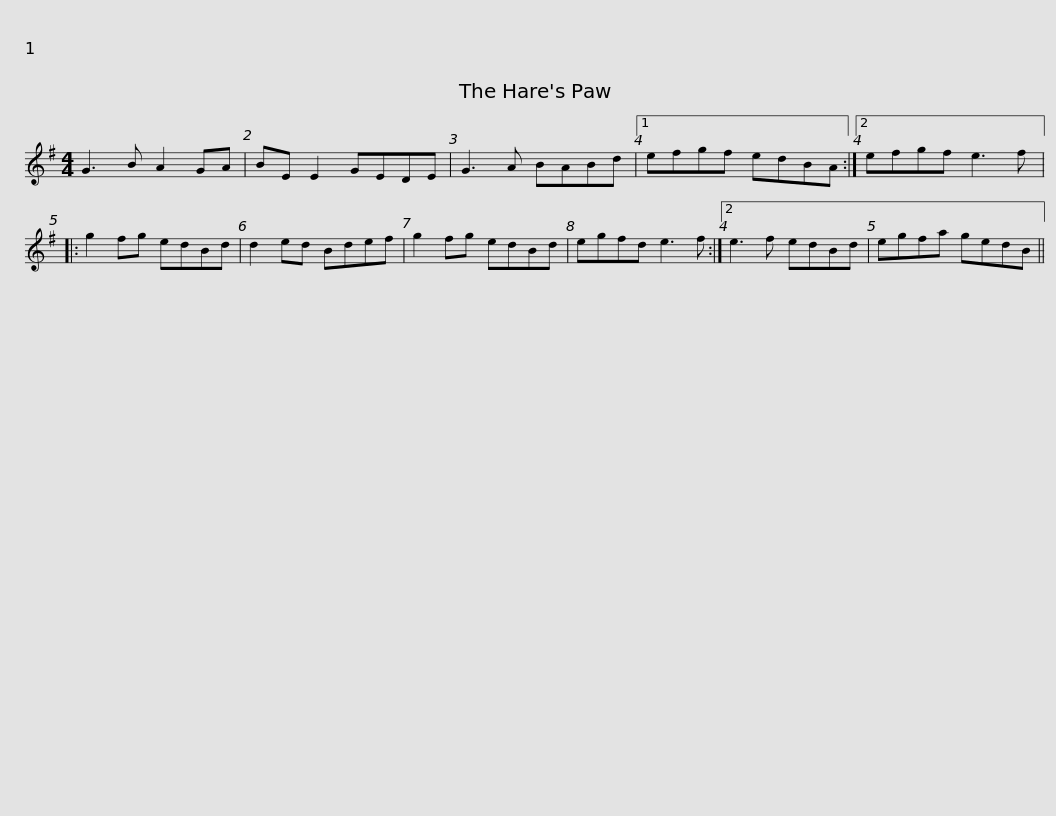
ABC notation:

X:1
L:1/8
M:4/4
I:linebreak $
K:G
V:1 treble
V:1
 G3 B A2 GA | BE E2 GEDE | G3 A BABd |1 efgf edBA :|2 efgf e3 f |: %5
 g2 fg edBd |$ d2 ed Bdef |$ g2 fg edBd | egfd e3 f :|2 e3 f edBd | %10
 egfa gedB || %11
